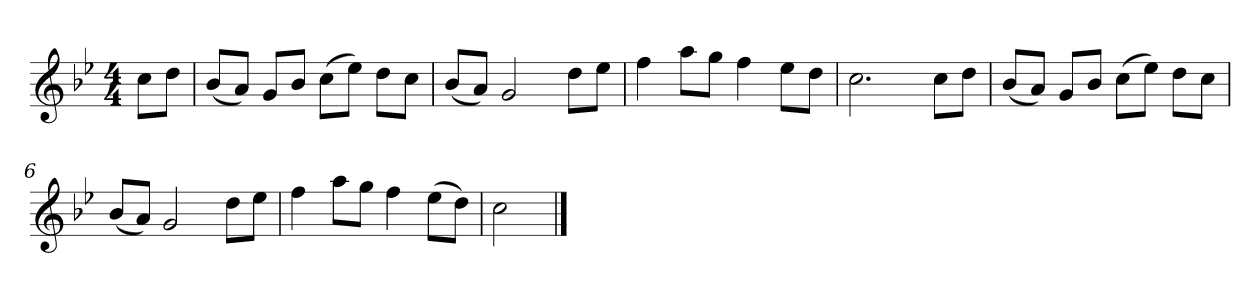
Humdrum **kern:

**kern
*part1
*staff1
*k[b-e-]
*M4/4
*MM120
=
8ccL
8ddJ
=1
(8b-L
8aJ)
8gL
8b-J
(8ccL
8ee-J)
8ddL
8ccJ
=2
(8b-L
8aJ)
2g
8ddL
8ee-J
=3
4ff
8aaL
8ggJ
4ff
8ee-L
8ddJ
=4
2.cc
8ccL
8ddJ
=5
(8b-L
8aJ)
8gL
8b-J
(8ccL
8ee-J)
8ddL
8ccJ
=6
(8b-L
8aJ)
2g
8ddL
8ee-J
=7
4ff
8aaL
8ggJ
4ff
(8ee-L
8ddJ)
=8
2cc
==
*-
